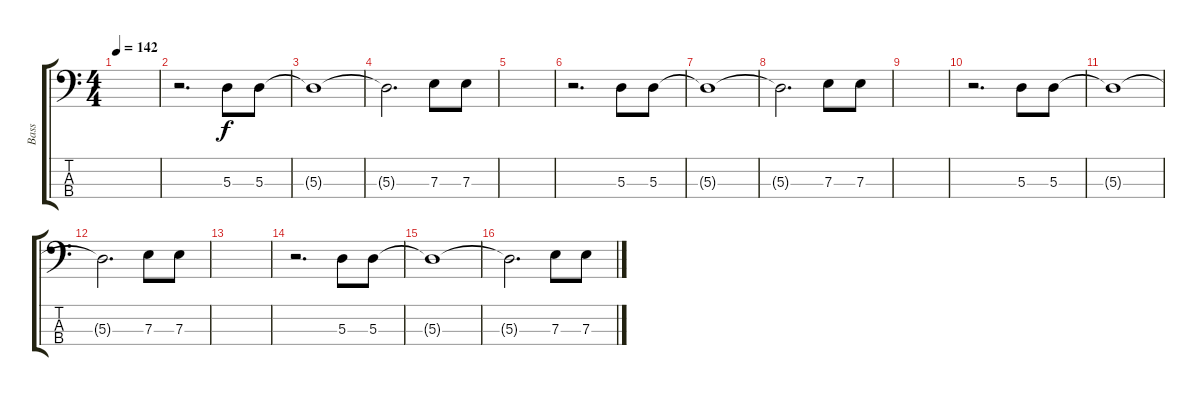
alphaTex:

\track ("Bass" "Bass") {instrument electricbassfinger}
\staff {score tabs}
\tuning (G2 D2 A1 E1) {hide}
\ts (4 4)
\tempo 142
\clef f4
\ks c
|
r.2{d} 5.3.8{volume 12} 5.3.8 |
5.3{t}.1 |
5.3{t}.2{d} 7.3.8 7.3.8 |
|
r.2{d} 5.3.8 5.3.8 |
5.3{t}.1 |
5.3{t}.2{d} 7.3.8 7.3.8 |
|
r.2{d} 5.3.8 5.3.8 |
5.3{t}.1 |
5.3{t}.2{d} 7.3.8 7.3.8 |
|
r.2{d} 5.3.8 5.3.8 |
5.3{t}.1 |
5.3{t}.2{d} 7.3.8 7.3.8
